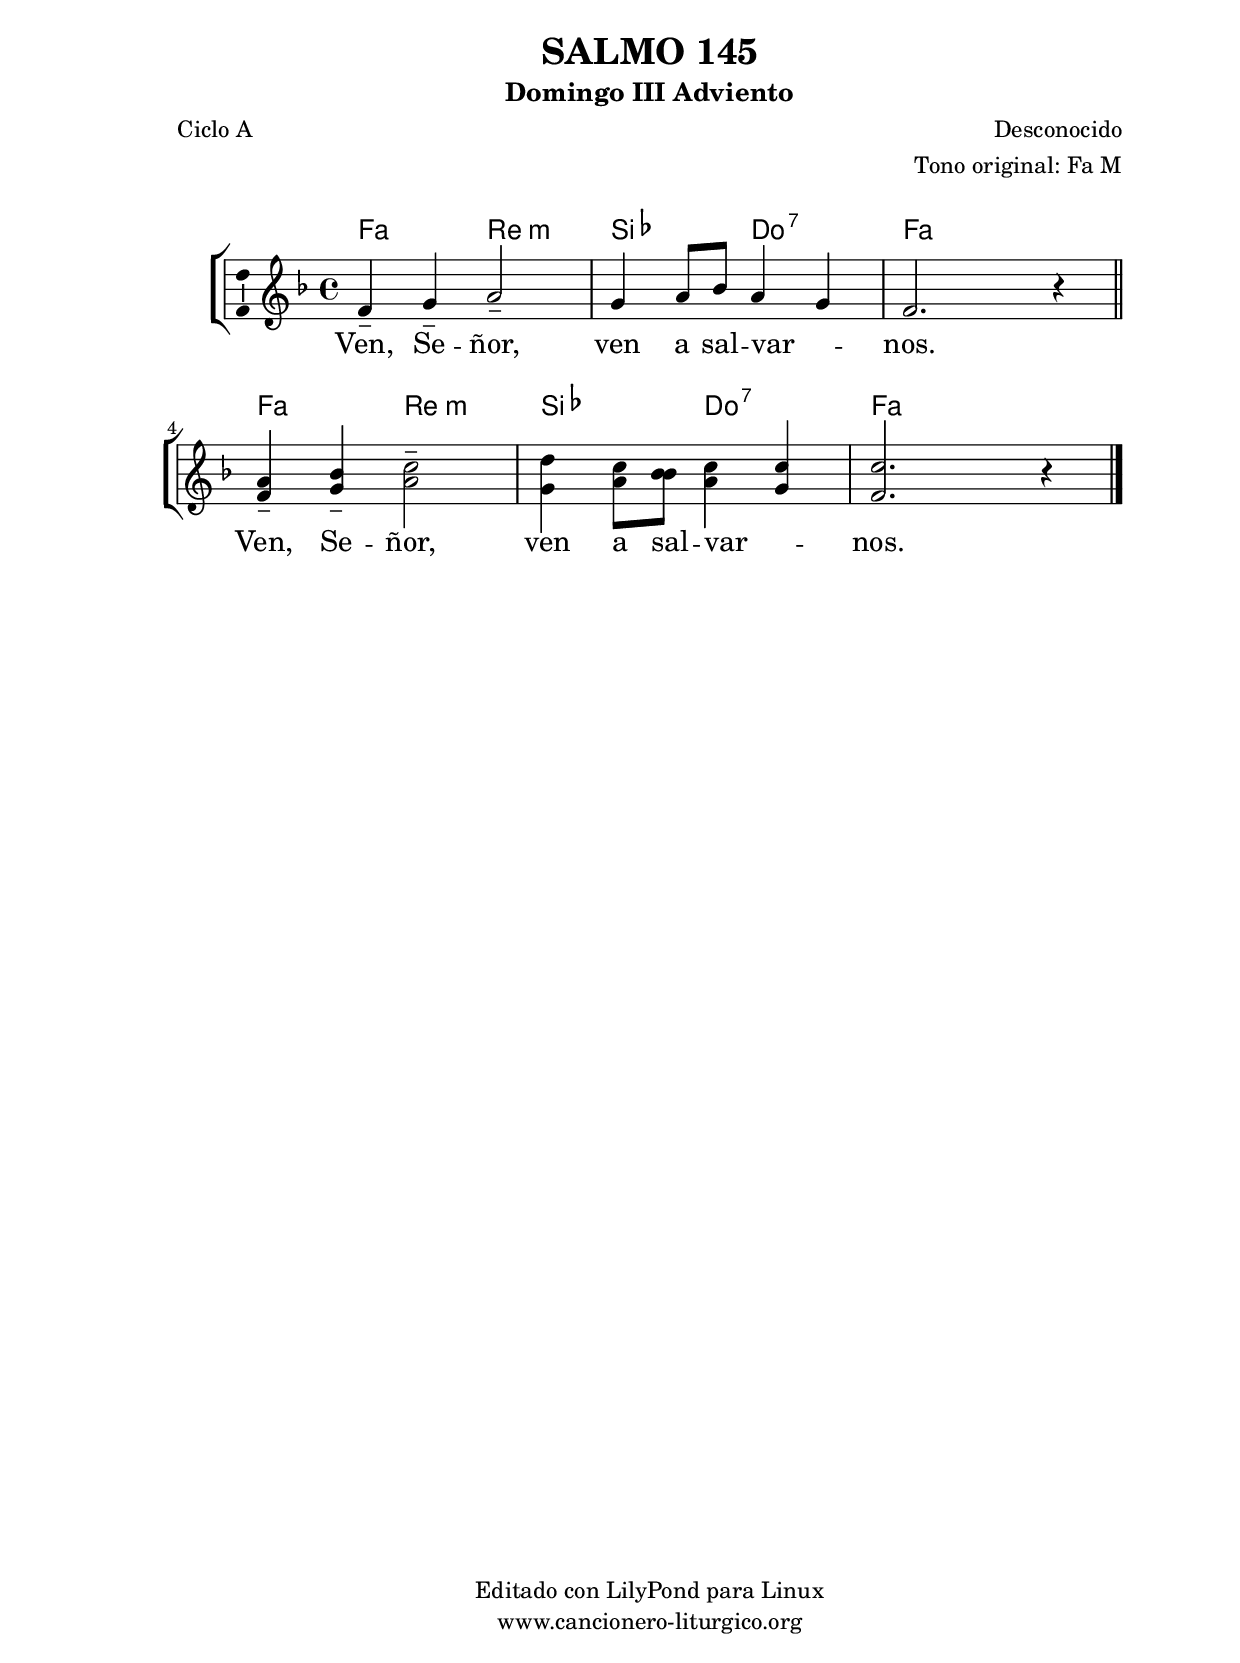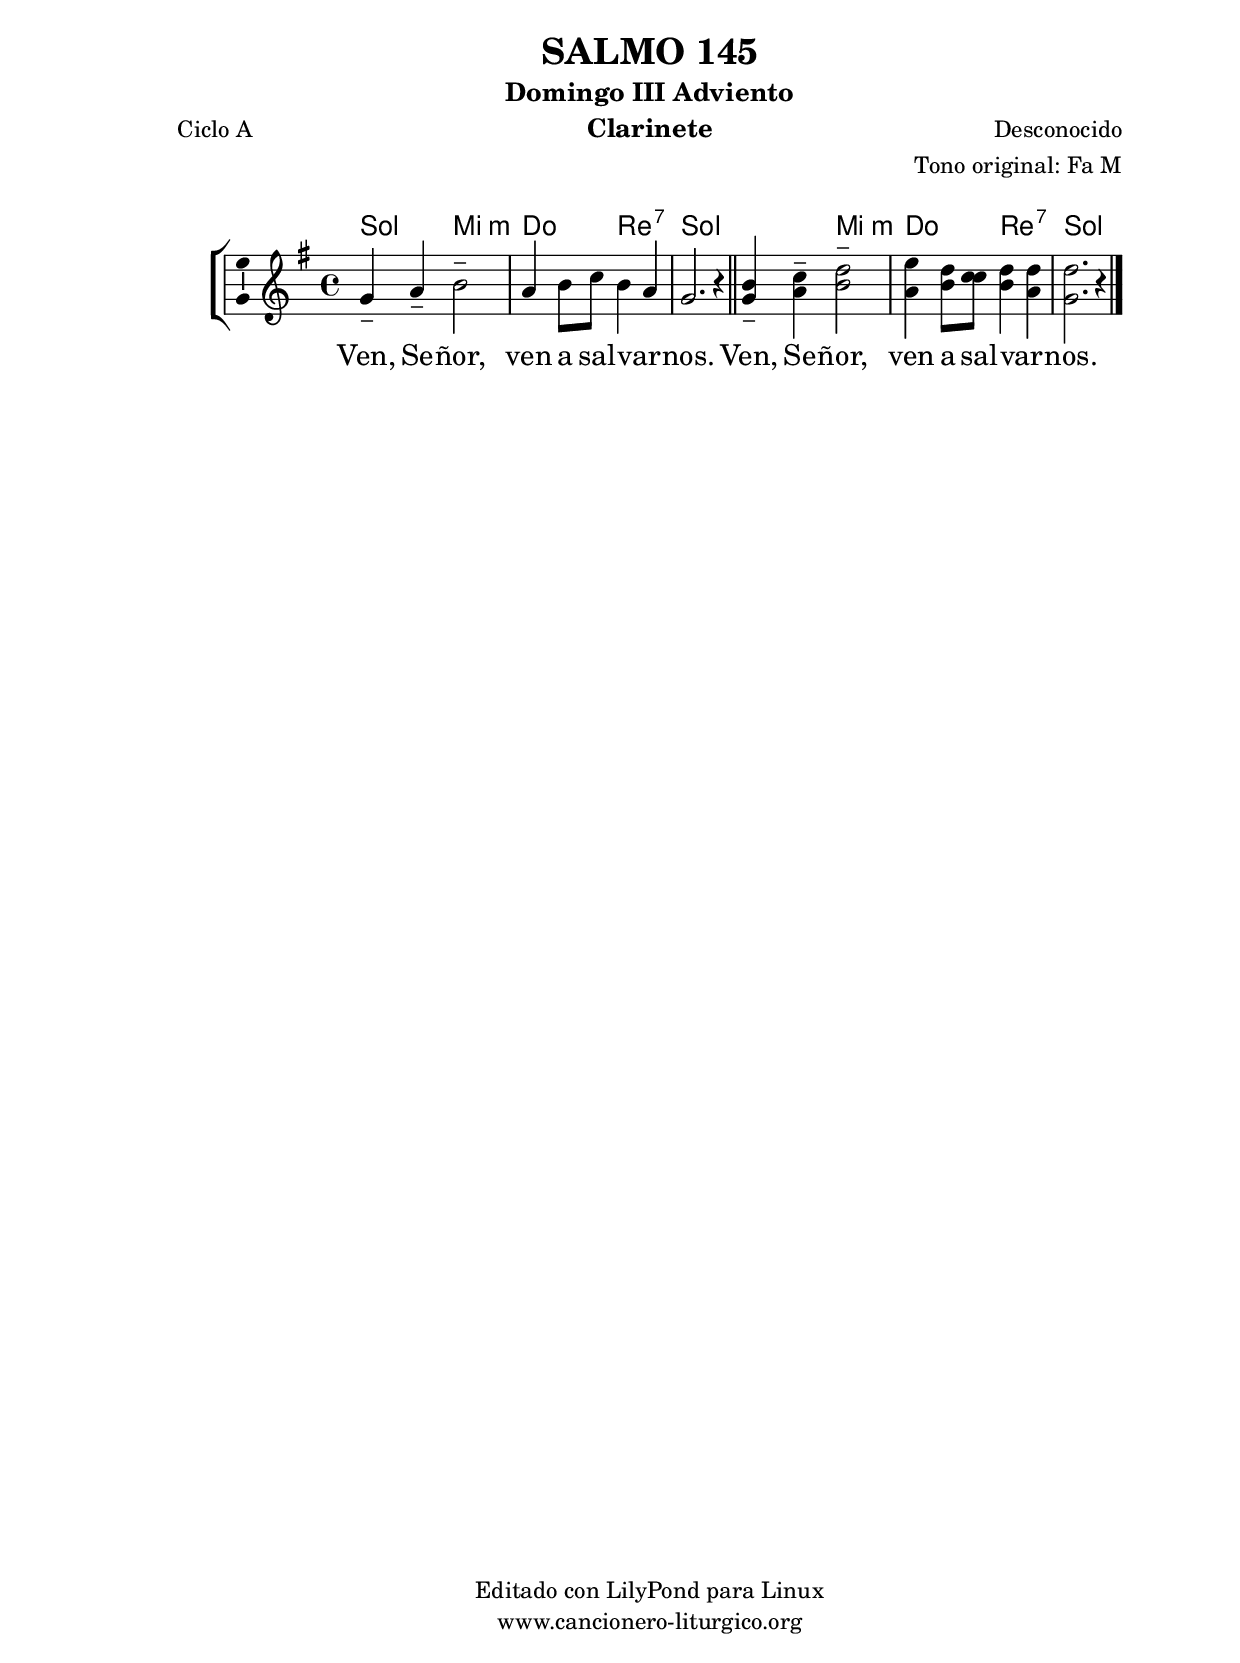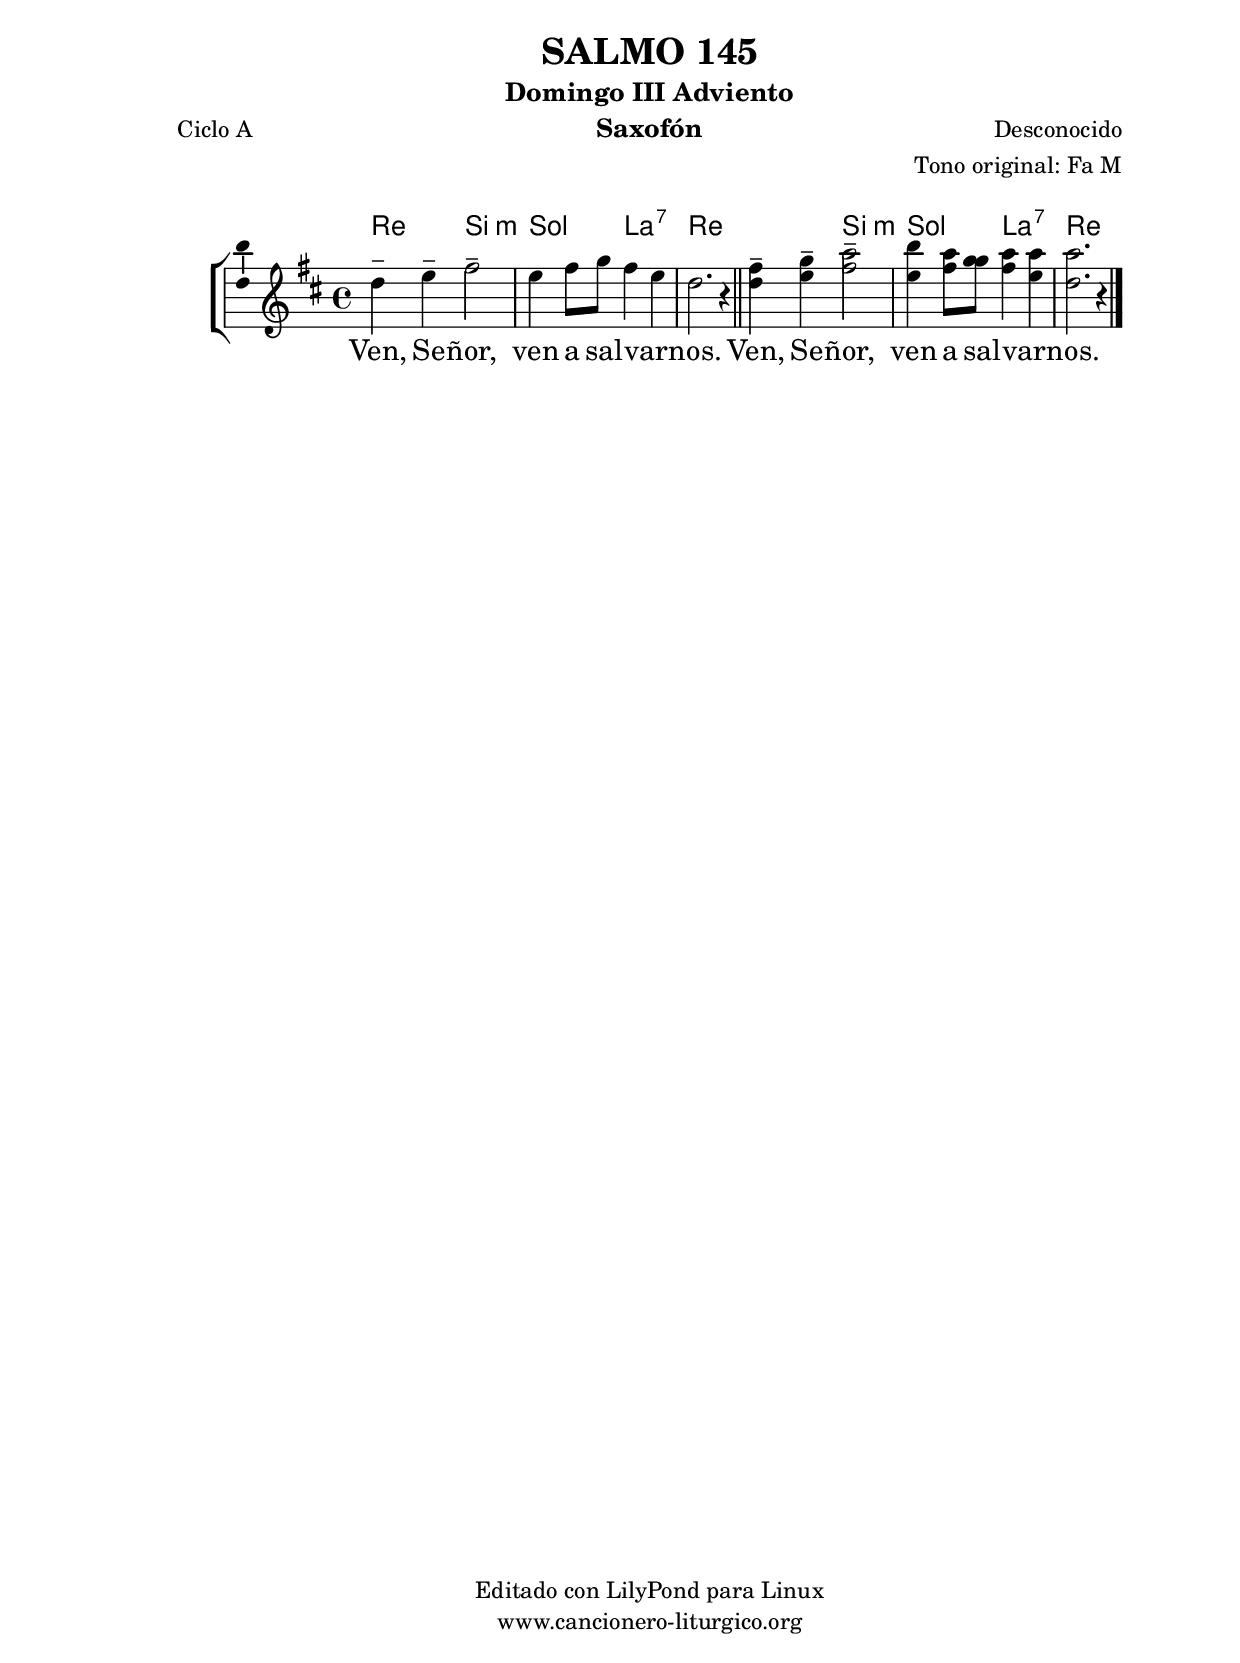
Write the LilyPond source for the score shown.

%
%para convertir .midi en .wav:
%timidity filename.midi -Ow -o finename.wav
%
%
%Para convertir de .wav a .mp3:
%lame -h -m j filename.wav
%
%
%para escuchar el midi:
%timidity nombrefichero.midi
%


%versión de lilypond para la que se ha escrito esta partitura:
\version "2.16.0"

	%Tamaño papel
	#(set-default-paper-size "a4")
	%Tamaño partitura
	#(set-global-staff-size 20)
	%No responde al pulsar sobre una nota
	#(ly:set-option 'point-and-click #f)

%parámetros del encabezamiento:
\header {
	title = "SALMO 145"
	subtitle = "Domingo III Adviento"
	composer = "Desconocido"
	poet = "Ciclo A"
	meter = ""
	arranger = "Tono original: Fa M"
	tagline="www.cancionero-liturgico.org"
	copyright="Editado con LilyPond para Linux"
	}

%parámetros asociados al papel:
\paper  {
	oddHeaderMarkup = \markup {\fill-line { \on-the-fly #not-first-page \fromproperty #'header:title \on-the-fly #not-first-page \fromproperty #'header:composer }}
	evenHeaderMarkup = \markup {\fill-line { \fromproperty #'header:composer \fromproperty #'header:title }}
	#(set-paper-size "a4")
	print-page-number = ##f
	first-page-number = 1
	print-first-page-number = ##f
%	head-separation = 3.0 \cm
	top-margin = 2.0 \cm
	bottom-margin = 0.5\cm
%%%	bottom-margin = -1.0\cm
	left-margin = 3.0 \cm
	line-width = 16.0 \cm 
	indent = 8\mm
	interscoreline = 2.\mm
	between-system-space = 15\mm
%	para que las partituras no llenen la hoja:
	ragged-bottom = ##t
%	idem para la última hoja:
	ragged-last-bottom = ##f
%	para que las partituras llenen el ancho del papel:
	ragged-last = ##f
	after-title-space = 2.5 \cm
%page-count=1
%system-count=8

	%Flexible Vertical Spacing
%	markup-markup-spacing =
%	#'((basic-distance . 15) (minimum-distance . 15) (padding . 3))
	markup-system-spacing =
	#'((basic-distance . 15) (minimum-distance . 15) (padding . 3))
	system-system-spacing =
	#'((basic-distance . 15) (minimum-distance . 15) (padding . 3))
	score-system-spacing =
	#'((basic-distance . 15) (minimum-distance . 15) (padding . 5))
%	top-system-spacing = % header
%	#'((basic-distance . 8) (minimum-distance . 0) (padding . 3))
%	top-markup-spacing =
%	#'((basic-distance . 20) (minimum-distance . 20) (padding . 3))
	last-bottom-spacing = % footer
	#'((basic-distance . 5) (minimum-distance . 5) (padding . 3))
%	score-markup-spacing =
%	#'((basic-distance . 16) (minimum-distance . 13) (padding . 3))

	}


%parámetros que afectan a toda la partitura:
global =  {
	%clave de sol (G):
	\clef G
	%armadura:
%	\transpose g f
	\key f \major
	\tempo 4=100
	\set Score.tempoHideNote = ##t
	}


acordes = {
	\italianChords
	\chordmode {
%	\transpose g f
{

f2 d:m bes c:7 f s
f2 d:m bes c:7 f s

	}
	}
}

melodia = 
%	\transpose g f
{
	\relative c'{

\time 4/4
f4-- g-- a2--
g4 a8 bes a4 g
f2. r4
\bar "||"

<<
{
a4-- bes-- c2--
d4 c8 bes c4 c
c2. r4
}
{
f,4-- g-- a2--
g4 a8 bes a4 g
f2. r4
}
>>

	\bar "|."
	}
	}


texto = \lyricmode {
Ven, Se -- ñor, ven a sal -- var -- _ nos.
Ven, Se -- ñor, ven a sal -- var -- _ nos.
	}


acordesStaff = \context ChordNames = acordesStaff <<
	\set chordChanges = ##t
	\acordes
	>>


vozStaff = \context Voice = vozStaff
\with {\consists "Ambitus_engraver"}
<<
%	\set Staff.instrumentName = ""
%	\set Staff.shortInstrumentName = ""
%	\set Staff.midiInstrument = #"clarinet"
%	\set Staff.midiInstrument = #"cello"
%	\set Staff.midiInstrument = #"flute"
	\set Staff.midiInstrument = #"electric guitar (jazz)"
%	\set Staff.midiInstrument = #"english horn"
%	\set Staff.midiInstrument = #"violin"
%	\set Staff.midiInstrument = #"glockenspiel"
	\set Staff.midiMinimumVolume = #0.7
	\set Staff.midiMaximumVolume = #0.9
	\global
	\melodia
	>>


textoStaff = \context Lyrics = textoStaff <<
	\lyricsto vozStaff \texto
	>>

\book {
	\score {
		\context ChoirStaff {
			\override StaffGroup.SystemStartBracket #'collapse-height = #1
			\override Score.SystemStartBar #'collapse-height = #1
			<<
			\acordesStaff
			\vozStaff
			\textoStaff
			>>
			}
		\layout {
	    		\context {
				\Lyrics
				\override LyricText #'font-size = #2
				}
	   		 \context {
				\Score
				%fontSize = #3
				\override StaffSymbol #'staff-space = #(magstep +3)
				%\override Beam #'thickness = #0.55
				%\override SpacingSpanner #'spacing-increment = #1.0
				%\override Slur #'height-limit = #1.5
				}
			}
		}
	\score {
		\unfoldRepeats
		\context ChoirStaff {
			<<
			\acordesStaff
			\vozStaff
			>>
			}
		\midi {
	  		\context {
	  			\Score
				tempoWholesPerMinute = #(ly:make-moment 70 4)
				}
			}
		}
	}

%Partitura para clarinete
#(define output-suffix "C")
\book {
	\header{
		instrument = "Clarinete"
		}
	\score {
		\context ChoirStaff {
			\override StaffGroup.SystemStartBracket #'collapse-height = #1
			\override Score.SystemStartBar #'collapse-height = #1
\transpose c d
			<<
			\acordesStaff
			\vozStaff
			\textoStaff
			>>
			}
		\layout {
	    		\context {
				\Lyrics
				\override LyricText #'font-size = #2
				}
	   		 \context {
				\Score
				%fontSize = #3
				\override StaffSymbol #'staff-space = #(magstep +3)
				%\override Beam #'thickness = #0.55
				%\override SpacingSpanner #'spacing-increment = #1.0
				%\override Slur #'height-limit = #1.5
				}
			}
		}
	}

%Partitura para saxofón
#(define output-suffix "S")
\book {
	\header{
		instrument = "Saxofón"
		}
	\score {
		\context ChoirStaff {
			\override StaffGroup.SystemStartBracket #'collapse-height = #1
			\override Score.SystemStartBar #'collapse-height = #1
\transpose c a
			<<
			\acordesStaff
			\vozStaff
			\textoStaff
			>>
			}
		\layout {
	    		\context {
				\Lyrics
				\override LyricText #'font-size = #2
				}
	   		 \context {
				\Score
				%fontSize = #3
				\override StaffSymbol #'staff-space = #(magstep +3)
				%\override Beam #'thickness = #0.55
				%\override SpacingSpanner #'spacing-increment = #1.0
				%\override Slur #'height-limit = #1.5
				}
			}
		}
	}

